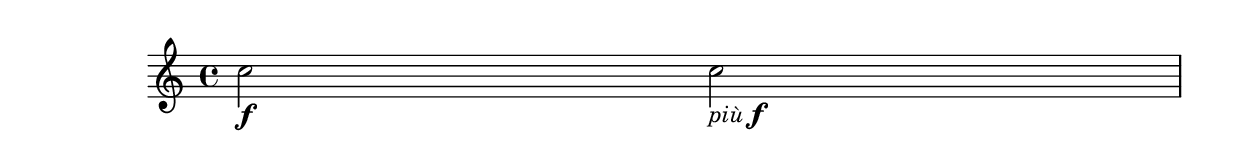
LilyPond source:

%% Do not edit this file; it is auto-generated from LSR http://lsr.dsi.unimi.it
%% This file is in the public domain.
\version "2.13.1"

\header {
  lsrtags = "expressive-marks, text"

%% Translation of GIT committish: dff50e8e1d3134657a6b6203b9c93826dc4cef65
  texidoces = "
Ciertas indicaciones dinámicas pueden llevar textos (como \"più
forte\" o \"piano subito\"). Se pueden producir usando un
bloque @code{\\markup}.

"
  doctitlees = "Combinar indicaciones dinámicas con marcados textuales"

  texidoc = "
Some dynamics may involve text indications (such as \"più forte\" or
\"piano subito\"). They can be produced using a @code{\\markup} block.

"
  doctitle = "Combining dynamics with markup texts"
} % begin verbatim

piuF = \markup { \italic più \dynamic f }
\layout { ragged-right = ##f }
\relative c'' {
  c2\f c-\piuF
}

